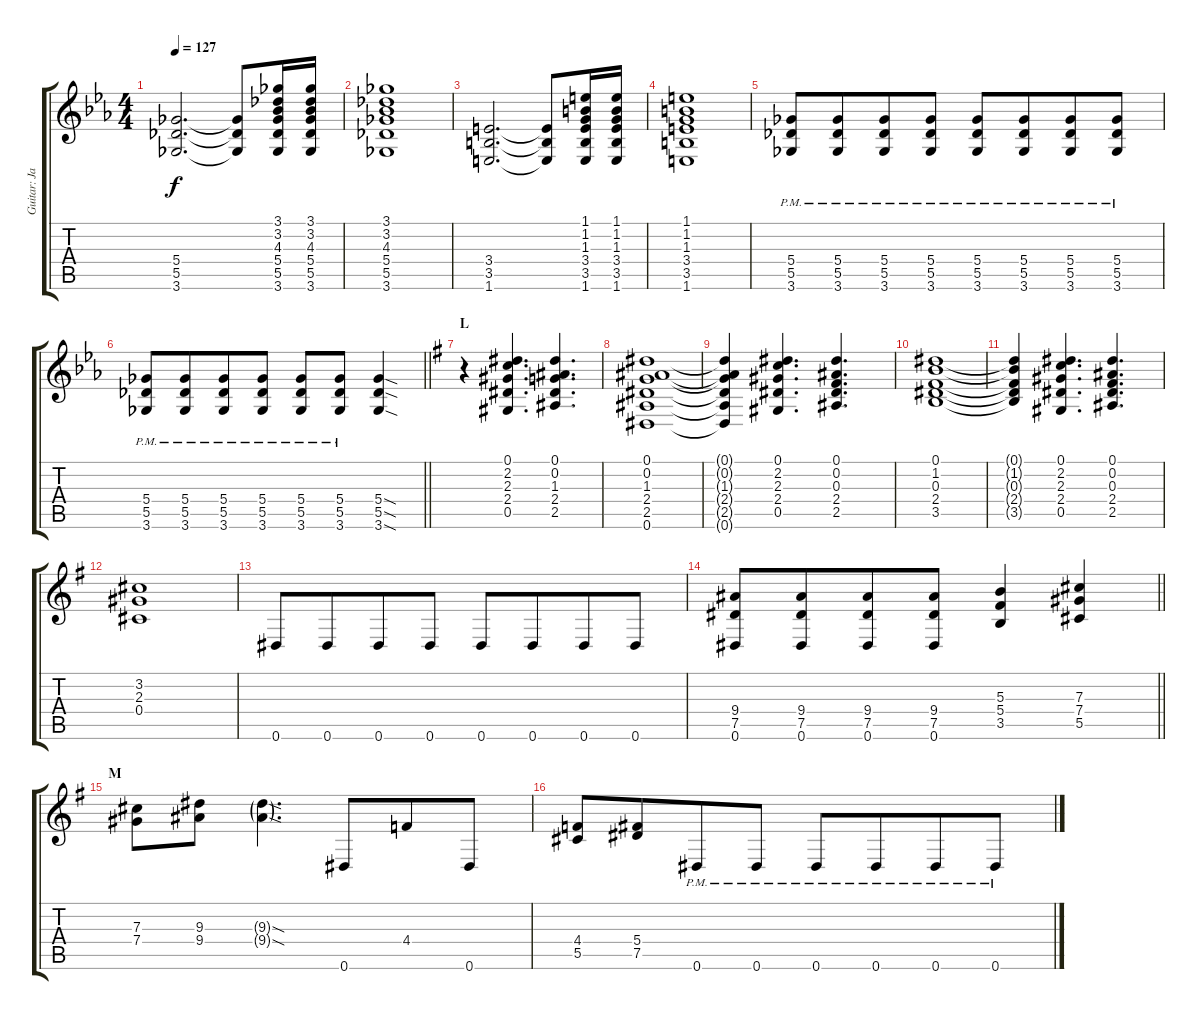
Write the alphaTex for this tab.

\track ("Guitar: Jake" "Guitar: Ja") {instrument distortionguitar}
\staff {score tabs}
\tuning (Eb4 Bb3 Gb3 Db3 Ab2 Eb2) {hide}
\ts (4 4)
\tempo 127
\clef g2
\ks eb
(5.4 5.5 3.6).2{d dy f} (5.4{t} 5.5{t} 3.6{t}).8 (3.1 3.2 4.3 5.4 5.5 3.6).16 (3.1 3.2 4.3 5.4 5.5 3.6).16 |
(3.1 3.2 4.3 5.4 5.5 3.6).1 |
(3.4 3.5 1.6).2{d} (3.4{t} 3.5{t} 1.6{t}).8 (1.1 1.2 1.3 3.4 3.5 1.6).16 (1.1 1.2 1.3 3.4 3.5 1.6).16 |
(1.1 1.2 1.3 3.4 3.5 1.6).1 |
(5.4{pm} 5.5{pm} 3.6{pm}).8 (5.4{pm} 5.5{pm} 3.6{pm}).8{beam merge} (5.4{pm} 5.5{pm} 3.6{pm}).8 (5.4{pm} 5.5{pm} 3.6{pm}).8 (5.4{pm} 5.5{pm} 3.6{pm}).8 (5.4{pm} 5.5{pm} 3.6{pm}).8{beam merge} (5.4{pm} 5.5{pm} 3.6{pm}).8 (5.4{pm} 5.5{pm} 3.6{pm}).8 |
\barLineRight lightlight
(5.4{pm} 5.5{pm} 3.6{pm}).8 (5.4{pm} 5.5{pm} 3.6{pm}).8{beam merge} (5.4{pm} 5.5{pm} 3.6{pm}).8 (5.4{pm} 5.5{pm} 3.6{pm}).8 (5.4{pm} 5.5{pm} 3.6{pm}).8 (5.4{pm} 5.5{pm} 3.6{pm}).8 (5.4{sod} 5.5{sod} 3.6{sod}).4 |
\section ("" "L")
\ks g
r.4{volume 13} (0.1 2.2 2.3 2.4 0.5).4{d} (0.1 0.2 1.3 2.4 2.5).4{d} |
(0.1 0.2 1.3 2.4 2.5 0.6).1 |
(0.1{t} 0.2{t} 1.3{t} 2.4{t} 2.5{t} 0.6{t}).4 (0.1 2.2 2.3 2.4 0.5).4{d} (0.1 0.2 0.3 2.4 2.5).4{d} |
(0.1 1.2 0.3 2.4 3.5).1 |
(0.1{t} 1.2{t} 0.3{t} 2.4{t} 3.5{t}).4 (0.1 2.2 2.3 2.4 0.5).4{d} (0.1 0.2 0.3 2.4 2.5).4{d} |
(3.2 2.3 0.4).1 |
0.6.8 0.6.8{beam merge} 0.6.8 0.6.8 0.6.8 0.6.8{beam merge} 0.6.8 0.6.8 |
\barLineRight lightlight
(9.4 7.5 0.6).8 (9.4 7.5 0.6).8{beam merge} (9.4 7.5 0.6).8 (9.4 7.5 0.6).8 (5.3 5.4 3.5).4 (7.3 7.4 5.5).4 |
\section ("" "M")
(7.3 7.4).8 (9.3 9.4).8 (9.3{sod g} 9.4{sod g}).4{d} 0.6.8{beam merge} 4.4.8 0.6.8 |
(4.4 5.5).8 (5.4 7.5).8{beam merge} 0.6{pm}.8 0.6{pm}.8 0.6{pm}.8 0.6{pm}.8{beam merge} 0.6{pm}.8 0.6{pm}.8
